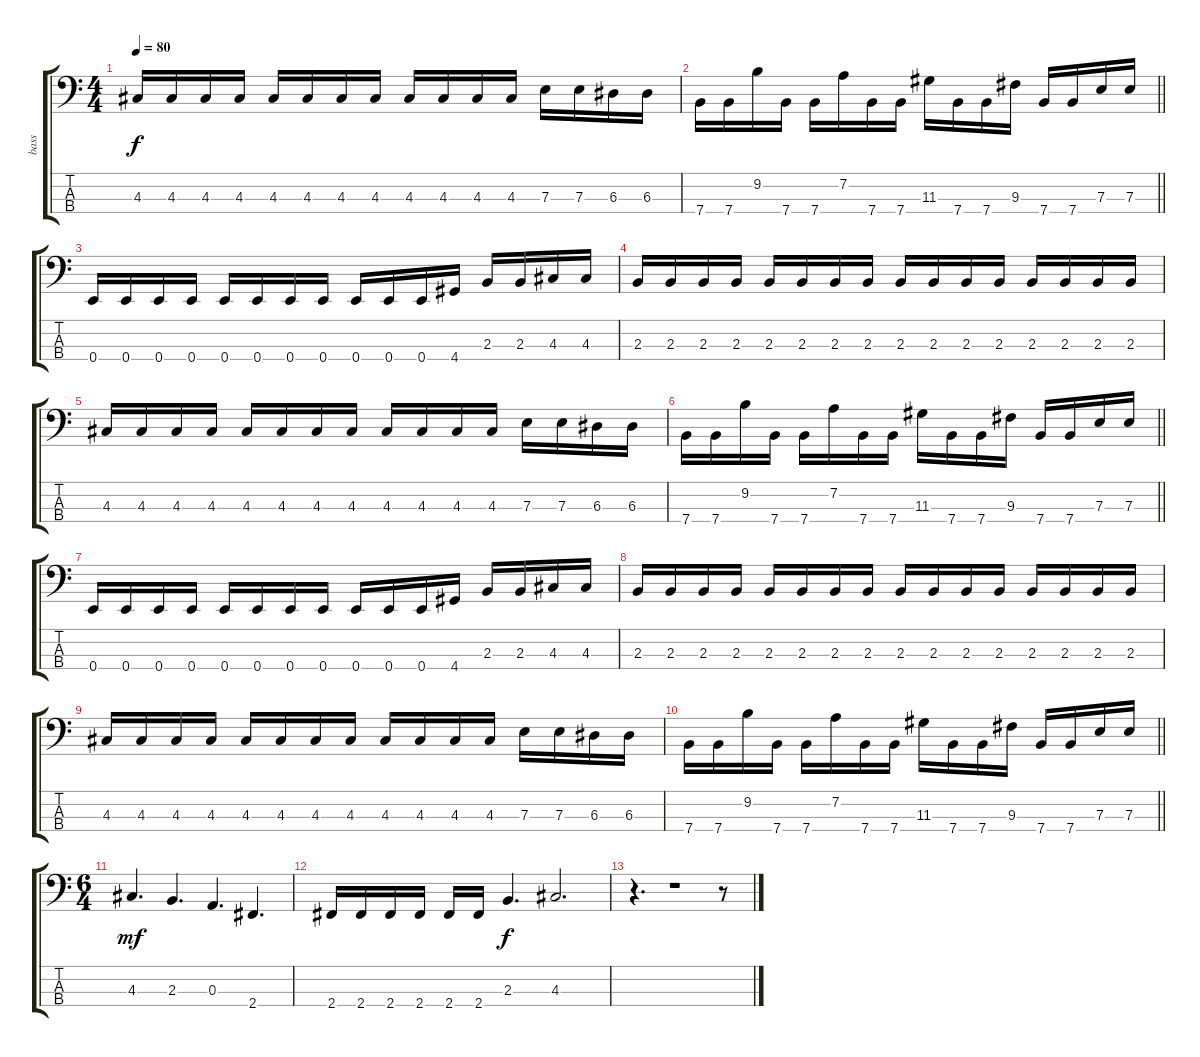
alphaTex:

\track ("bass" "bass") {instrument electricbassfinger}
\staff {score tabs}
\tuning (G2 D2 A1 E1) {hide}
\ts (4 4)
\tempo 80
\clef f4
\ks c
4.3.16{dy f} 4.3.16 4.3.16 4.3.16 4.3.16 4.3.16 4.3.16 4.3.16 4.3.16 4.3.16 4.3.16 4.3.16 7.3.16 7.3.16 6.3.16 6.3.16 |
\barLineRight lightlight
7.4.16 7.4.16 9.2.16 7.4.16 7.4.16 7.2.16 7.4.16 7.4.16 11.3.16 7.4.16 7.4.16 9.3.16 7.4.16 7.4.16 7.3.16 7.3.16 |
0.4.16 0.4.16 0.4.16 0.4.16 0.4.16 0.4.16 0.4.16 0.4.16 0.4.16 0.4.16 0.4.16 4.4.16 2.3.16 2.3.16 4.3.16 4.3.16 |
2.3.16 2.3.16 2.3.16 2.3.16 2.3.16 2.3.16 2.3.16 2.3.16 2.3.16 2.3.16 2.3.16 2.3.16 2.3.16 2.3.16 2.3.16 2.3.16 |
4.3.16 4.3.16 4.3.16 4.3.16 4.3.16 4.3.16 4.3.16 4.3.16 4.3.16 4.3.16 4.3.16 4.3.16 7.3.16 7.3.16 6.3.16 6.3.16 |
\barLineRight lightlight
7.4.16 7.4.16 9.2.16 7.4.16 7.4.16 7.2.16 7.4.16 7.4.16 11.3.16 7.4.16 7.4.16 9.3.16 7.4.16 7.4.16 7.3.16 7.3.16 |
0.4.16 0.4.16 0.4.16 0.4.16 0.4.16 0.4.16 0.4.16 0.4.16 0.4.16 0.4.16 0.4.16 4.4.16 2.3.16 2.3.16 4.3.16 4.3.16 |
2.3.16 2.3.16 2.3.16 2.3.16 2.3.16 2.3.16 2.3.16 2.3.16 2.3.16 2.3.16 2.3.16 2.3.16 2.3.16 2.3.16 2.3.16 2.3.16 |
4.3.16 4.3.16 4.3.16 4.3.16 4.3.16 4.3.16 4.3.16 4.3.16 4.3.16 4.3.16 4.3.16 4.3.16 7.3.16 7.3.16 6.3.16 6.3.16 |
\barLineRight lightlight
7.4.16 7.4.16 9.2.16 7.4.16 7.4.16 7.2.16 7.4.16 7.4.16 11.3.16 7.4.16 7.4.16 9.3.16 7.4.16 7.4.16 7.3.16 7.3.16 |
\ts (6 4)
4.3.4{d dy mf} 2.3.4{d} 0.3.4{d} 2.4.4{d} |
2.4.16 2.4.16 2.4.16 2.4.16 2.4.16 2.4.16 2.3.4{d dy f} 4.3.2{d} |
r.4{d} r.1 r.8
